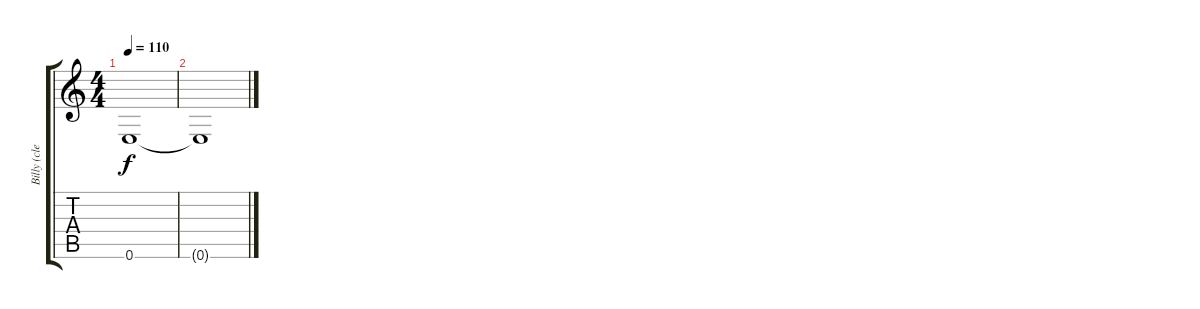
\track ("Billy (clean)" "Billy (cle") {instrument electricguitarjazz}
\staff {score tabs}
\tuning (E4 B3 G3 D3 A2 E2) {hide}
\ts (4 4)
\tempo 110
\clef g2
\ks c
0.6.1{dy f} |
0.6{t}.1
